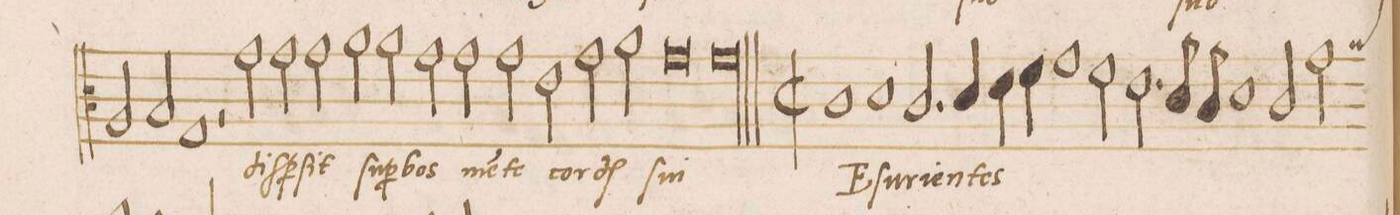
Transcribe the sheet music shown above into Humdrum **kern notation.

**kern	**text	**text
*I"ALTVS	*	*
*clefC3	*	*
*k[]	*	*
*met(0)	*	*
*M3/1	*	*
2A/	.	.
2B/	.	.
1G	.	.
2r	.	.
2g\	diſ-	.
=87	=87	=87
2g\	-p(er)-	.
2g\	-ſit	.
2a\	.	.
2a\	ſu-	.
2g\	-p(er)-	.
2g\	-bos	.
=88	=88	=88
2g\	me(n)-	.
2e\	-te	.
2g\	cor-	.
2a\	-dis	.
0.g	ſu-	.
=89	=89	=89
00.g	-i	.
=90	=90	=90
=91	=91	=91
1ryy	.	.
=92||	=92||	=92||
*M2/1	*	*
*met(c|)	*	*
1c	E-	.
1d	-ſu-	.
=93	=93	=93
2.c/	-ri-	.
4d/	-en-	.
4e\	.	.
4f\	.	.
1g\	-tes	.
=94	=94	=94
2f\	.	.
2.e\	.	.
8d/	.	.
8c/	.	.
=95	=95	=95
1d	.	.
2c/	.	.
*custos:a	*	*
2g\	.	.
=96	=96	=96
*-	*-	*-
